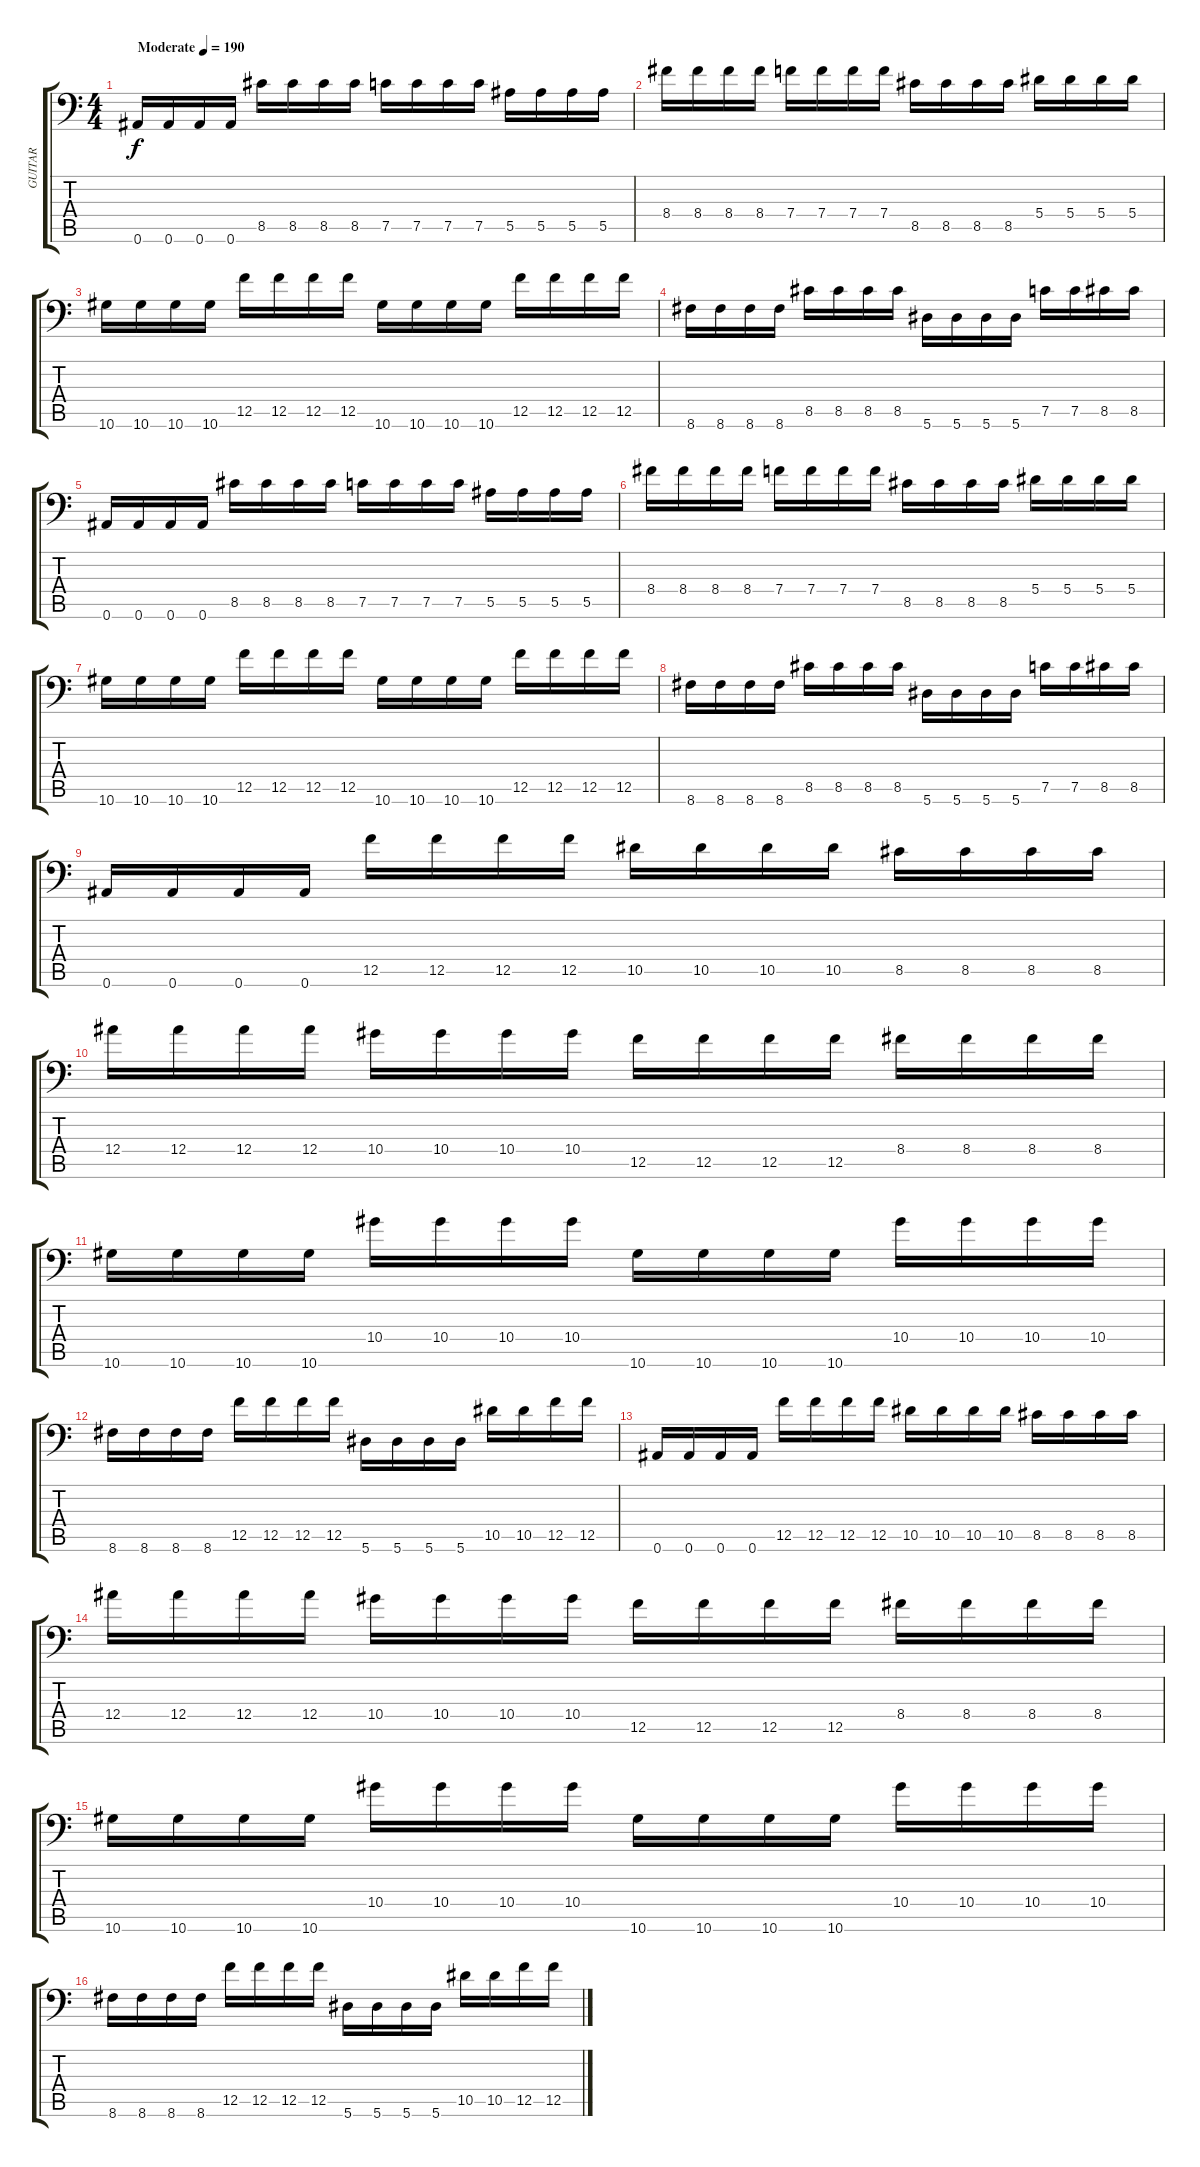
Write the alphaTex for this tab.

\track ("GUITAR " "GUITAR ") {instrument overdrivenguitar}
\staff {score tabs}
\tuning (C4 G3 Eb3 Bb2 F2 Bb1) {hide}
\ts (4 4)
\tempo (190 "Moderate")
\clef f4
\ks c
0.6.16{dy f instrument overdrivenguitar} 0.6.16 0.6.16 0.6.16 8.5.16 8.5.16 8.5.16 8.5.16 7.5.16 7.5.16 7.5.16 7.5.16 5.5.16 5.5.16 5.5.16 5.5.16 |
8.4.16 8.4.16 8.4.16 8.4.16 7.4.16 7.4.16 7.4.16 7.4.16 8.5.16 8.5.16 8.5.16 8.5.16 5.4.16 5.4.16 5.4.16 5.4.16 |
10.6.16 10.6.16 10.6.16 10.6.16 12.5.16 12.5.16 12.5.16 12.5.16 10.6.16 10.6.16 10.6.16 10.6.16 12.5.16 12.5.16 12.5.16 12.5.16 |
8.6.16 8.6.16 8.6.16 8.6.16 8.5.16 8.5.16 8.5.16 8.5.16 5.6.16 5.6.16 5.6.16 5.6.16 7.5.16 7.5.16 8.5.16 8.5.16 |
0.6.16 0.6.16 0.6.16 0.6.16 8.5.16 8.5.16 8.5.16 8.5.16 7.5.16 7.5.16 7.5.16 7.5.16 5.5.16 5.5.16 5.5.16 5.5.16 |
8.4.16 8.4.16 8.4.16 8.4.16 7.4.16 7.4.16 7.4.16 7.4.16 8.5.16 8.5.16 8.5.16 8.5.16 5.4.16 5.4.16 5.4.16 5.4.16 |
10.6.16 10.6.16 10.6.16 10.6.16 12.5.16 12.5.16 12.5.16 12.5.16 10.6.16 10.6.16 10.6.16 10.6.16 12.5.16 12.5.16 12.5.16 12.5.16 |
8.6.16 8.6.16 8.6.16 8.6.16 8.5.16 8.5.16 8.5.16 8.5.16 5.6.16 5.6.16 5.6.16 5.6.16 7.5.16 7.5.16 8.5.16 8.5.16 |
0.6.16 0.6.16 0.6.16 0.6.16 12.5.16 12.5.16 12.5.16 12.5.16 10.5.16 10.5.16 10.5.16 10.5.16 8.5.16 8.5.16 8.5.16 8.5.16 |
12.4.16 12.4.16 12.4.16 12.4.16 10.4.16 10.4.16 10.4.16 10.4.16 12.5.16 12.5.16 12.5.16 12.5.16 8.4.16 8.4.16 8.4.16 8.4.16 |
10.6.16 10.6.16 10.6.16 10.6.16 10.4.16 10.4.16 10.4.16 10.4.16 10.6.16 10.6.16 10.6.16 10.6.16 10.4.16 10.4.16 10.4.16 10.4.16 |
8.6.16 8.6.16 8.6.16 8.6.16 12.5.16 12.5.16 12.5.16 12.5.16 5.6.16 5.6.16 5.6.16 5.6.16 10.5.16 10.5.16 12.5.16 12.5.16 |
0.6.16 0.6.16 0.6.16 0.6.16 12.5.16 12.5.16 12.5.16 12.5.16 10.5.16 10.5.16 10.5.16 10.5.16 8.5.16 8.5.16 8.5.16 8.5.16 |
12.4.16 12.4.16 12.4.16 12.4.16 10.4.16 10.4.16 10.4.16 10.4.16 12.5.16 12.5.16 12.5.16 12.5.16 8.4.16 8.4.16 8.4.16 8.4.16 |
10.6.16 10.6.16 10.6.16 10.6.16 10.4.16 10.4.16 10.4.16 10.4.16 10.6.16 10.6.16 10.6.16 10.6.16 10.4.16 10.4.16 10.4.16 10.4.16 |
8.6.16 8.6.16 8.6.16 8.6.16 12.5.16 12.5.16 12.5.16 12.5.16 5.6.16 5.6.16 5.6.16 5.6.16 10.5.16 10.5.16 12.5.16 12.5.16
